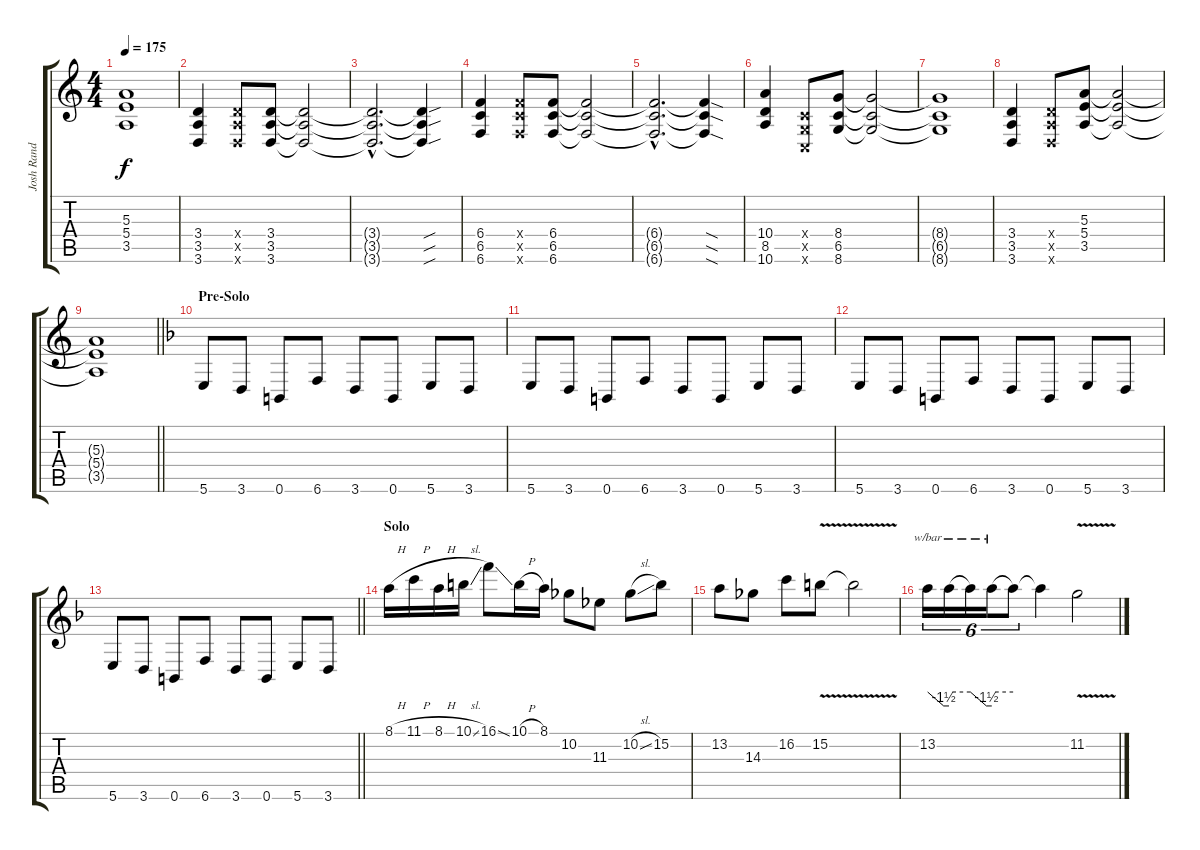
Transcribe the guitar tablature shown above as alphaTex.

\track ("Josh Rand" "Josh Rand") {instrument distortionguitar}
\staff {score tabs}
\tuning (Db4 Ab3 E3 B2 Gb2 B1) {hide}
\ts (4 4)
\tempo 175
\clef g2
\ks c
(5.3{t} 5.4{t} 3.5{t}).1{dy f} |
(3.4 3.5 3.6).4 (3.4{x} 3.5{x} 3.6{x}).8 (3.4 3.5 3.6).8 (3.4{t} 3.5{t} 3.6{t}).2 |
(3.4{hac t} 3.5{hac t} 3.6{hac t}).2{d} (3.4{sou t} 3.5{sou t} 3.6{sou t}).4 |
(6.4 6.5 6.6).4 (6.4{x} 6.5{x} 6.6{x}).8 (6.4 6.5 6.6).8 (6.4{t} 6.5{t} 6.6{t}).2 |
(6.4{hac t} 6.5{hac t} 6.6{hac t}).2{d} (6.4{sod t} 6.5{sod t} 6.6{sod t}).4 |
(10.4 8.5 10.6).4 (1.4{x} 1.5{x} 1.6{x}).8 (8.4 6.5 8.6).8 (8.4{t} 6.5{t} 8.6{t}).2 |
(8.4{t} 6.5{t} 8.6{t}).1 |
(3.4 3.5 3.6).4 (3.4{x} 3.5{x} 3.6{x}).8 (5.3 5.4 3.5).8 (5.3{t} 5.4{t} 3.5{t}).2 |
\barLineRight lightlight
(5.3{t} 5.4{t} 3.5{t}).1 |
\section ("" "Pre-Solo")
\ks f
5.6.8 3.6.8 0.6.8 6.6.8 3.6.8 0.6.8 5.6.8 3.6.8 |
5.6.8 3.6.8 0.6.8 6.6.8 3.6.8 0.6.8 5.6.8 3.6.8 |
5.6.8 3.6.8 0.6.8 6.6.8 3.6.8 0.6.8 5.6.8 3.6.8 |
\barLineRight lightlight
5.6.8 3.6.8 0.6.8 6.6.8 3.6.8 0.6.8 5.6.8 3.6.8 |
\section ("" "Solo")
8.1{h}.16 11.1{h}.16 8.1{h}.16 10.1{sl}.16 16.1{ss}.8 10.1{h}.16 8.1.16 10.2.8 11.3.8 10.2{sl}.8 15.2.8 |
13.2.8 14.3.8 16.2.8 15.2{v}.8 15.2{v t}.2 |
13.2.16{tu (6 4) tbe (custom default 0 0 45 -6 60 -6)} 13.2{t}.16{tu (6 4) tbe (hold default 0 0 60 0)} 13.2{t}.16{tu (6 4) tbe (custom default 0 0 45 -6 60 -6)} 13.2{t}.16{tu (6 4) tbe (hold default 0 0 60 0)} 13.2{t}.8{tu (6 4)} 13.2{t}.4 11.2{v}.2
